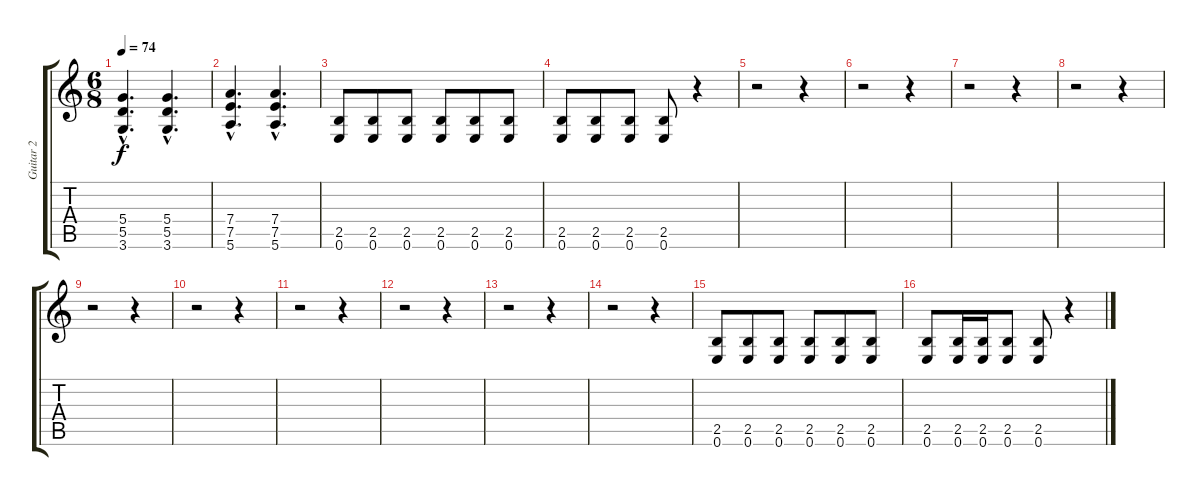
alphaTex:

\track ("Guitar 2" "Guitar 2") {instrument distortionguitar}
\staff {score tabs}
\tuning (E4 B3 G3 D3 A2 E2) {hide}
\ts (6 8)
\tempo 74
\clef g2
\ks c
(5.4{hac} 5.5{hac} 3.6{hac}).4{d dy f} (5.4{hac} 5.5{hac} 3.6{hac}).4{d} |
(7.4{hac} 7.5{hac} 5.6{hac}).4{d} (7.4{hac} 7.5{hac} 5.6{hac}).4{d} |
(2.5 0.6).8 (2.5 0.6).8 (2.5 0.6).8 (2.5 0.6).8 (2.5 0.6).8 (2.5 0.6).8 |
(2.5 0.6).8 (2.5 0.6).8 (2.5 0.6).8 (2.5 0.6).8 r.4 |
r.2 r.4 |
r.2 r.4 |
r.2 r.4 |
r.2 r.4 |
r.2 r.4 |
r.2 r.4 |
r.2 r.4 |
r.2 r.4 |
r.2 r.4 |
r.2 r.4 |
(2.5 0.6).8 (2.5 0.6).8 (2.5 0.6).8 (2.5 0.6).8 (2.5 0.6).8 (2.5 0.6).8 |
(2.5 0.6).8 (2.5 0.6).16 (2.5 0.6).16 (2.5 0.6).8 (2.5 0.6).8 r.4
